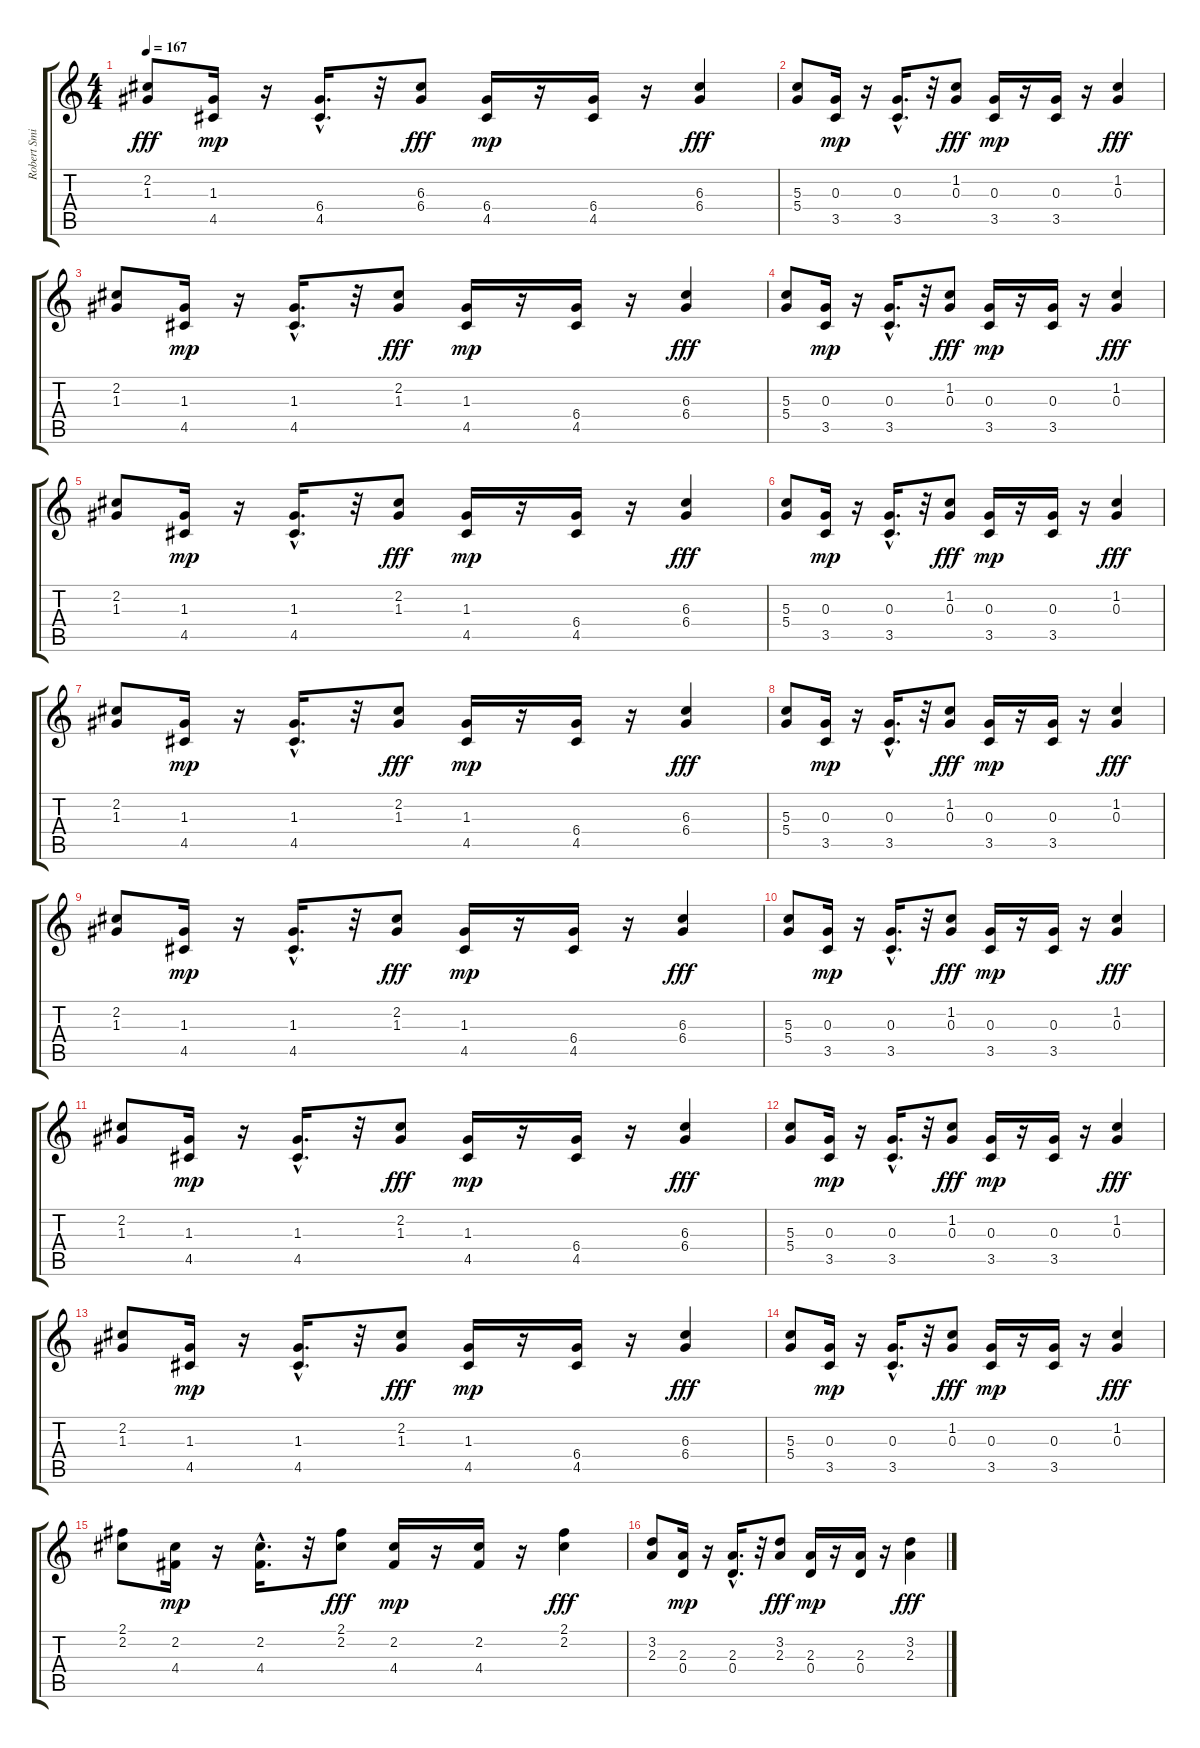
\track ("Robert Smith" "Robert Smi") {instrument electricguitarmuted}
\staff {score tabs}
\tuning (E4 B3 G3 D3 A2 E2) {hide}
\ts (4 4)
\tempo 167
\clef g2
\ks c
(2.2 1.3).8{dy fff instrument electricguitarmuted} (1.3 4.5).16{dy mp} r.16 (6.4{hac} 4.5{hac}).16{d} r.32 (6.3 6.4).8{dy fff} (6.4 4.5).16{dy mp} r.16 (6.4 4.5).16 r.16 (6.3 6.4).4{dy fff} |
(5.3 5.4).8{instrument electricguitarmuted} (0.3 3.5).16{dy mp} r.16 (0.3{hac} 3.5{hac}).16{d} r.32 (1.2 0.3).8{dy fff} (0.3 3.5).16{dy mp} r.16 (0.3 3.5).16 r.16 (1.2 0.3).4{dy fff} |
(2.2 1.3).8{instrument electricguitarmuted} (1.3 4.5).16{dy mp} r.16 (1.3{hac} 4.5{hac}).16{d} r.32 (2.2 1.3).8{dy fff} (1.3 4.5).16{dy mp} r.16 (6.4 4.5).16 r.16 (6.3 6.4).4{dy fff} |
(5.3 5.4).8{instrument electricguitarmuted} (0.3 3.5).16{dy mp} r.16 (0.3{hac} 3.5{hac}).16{d} r.32 (1.2 0.3).8{dy fff} (0.3 3.5).16{dy mp} r.16 (0.3 3.5).16 r.16 (1.2 0.3).4{dy fff} |
(2.2 1.3).8{instrument electricguitarmuted} (1.3 4.5).16{dy mp} r.16 (1.3{hac} 4.5{hac}).16{d} r.32 (2.2 1.3).8{dy fff} (1.3 4.5).16{dy mp} r.16 (6.4 4.5).16 r.16 (6.3 6.4).4{dy fff} |
(5.3 5.4).8{instrument electricguitarmuted} (0.3 3.5).16{dy mp} r.16 (0.3{hac} 3.5{hac}).16{d} r.32 (1.2 0.3).8{dy fff} (0.3 3.5).16{dy mp} r.16 (0.3 3.5).16 r.16 (1.2 0.3).4{dy fff} |
(2.2 1.3).8{instrument electricguitarmuted} (1.3 4.5).16{dy mp} r.16 (1.3{hac} 4.5{hac}).16{d} r.32 (2.2 1.3).8{dy fff} (1.3 4.5).16{dy mp} r.16 (6.4 4.5).16 r.16 (6.3 6.4).4{dy fff} |
(5.3 5.4).8{instrument electricguitarmuted} (0.3 3.5).16{dy mp} r.16 (0.3{hac} 3.5{hac}).16{d} r.32 (1.2 0.3).8{dy fff} (0.3 3.5).16{dy mp} r.16 (0.3 3.5).16 r.16 (1.2 0.3).4{dy fff} |
(2.2 1.3).8{instrument electricguitarmuted} (1.3 4.5).16{dy mp} r.16 (1.3{hac} 4.5{hac}).16{d} r.32 (2.2 1.3).8{dy fff} (1.3 4.5).16{dy mp} r.16 (6.4 4.5).16 r.16 (6.3 6.4).4{dy fff} |
(5.3 5.4).8{instrument electricguitarmuted} (0.3 3.5).16{dy mp} r.16 (0.3{hac} 3.5{hac}).16{d} r.32 (1.2 0.3).8{dy fff} (0.3 3.5).16{dy mp} r.16 (0.3 3.5).16 r.16 (1.2 0.3).4{dy fff} |
(2.2 1.3).8{instrument electricguitarmuted} (1.3 4.5).16{dy mp} r.16 (1.3{hac} 4.5{hac}).16{d} r.32 (2.2 1.3).8{dy fff} (1.3 4.5).16{dy mp} r.16 (6.4 4.5).16 r.16 (6.3 6.4).4{dy fff} |
(5.3 5.4).8{instrument electricguitarmuted} (0.3 3.5).16{dy mp} r.16 (0.3{hac} 3.5{hac}).16{d} r.32 (1.2 0.3).8{dy fff} (0.3 3.5).16{dy mp} r.16 (0.3 3.5).16 r.16 (1.2 0.3).4{dy fff} |
(2.2 1.3).8{instrument electricguitarmuted} (1.3 4.5).16{dy mp} r.16 (1.3{hac} 4.5{hac}).16{d} r.32 (2.2 1.3).8{dy fff} (1.3 4.5).16{dy mp} r.16 (6.4 4.5).16 r.16 (6.3 6.4).4{dy fff} |
(5.3 5.4).8{instrument electricguitarmuted} (0.3 3.5).16{dy mp} r.16 (0.3{hac} 3.5{hac}).16{d} r.32 (1.2 0.3).8{dy fff} (0.3 3.5).16{dy mp} r.16 (0.3 3.5).16 r.16 (1.2 0.3).4{dy fff} |
(2.1 2.2).8{instrument electricguitarmuted} (2.2 4.4).16{dy mp} r.16 (2.2{hac} 4.4{hac}).16{d} r.32 (2.1 2.2).8{dy fff} (2.2 4.4).16{dy mp} r.16 (2.2 4.4).16 r.16 (2.1 2.2).4{dy fff} |
(3.2 2.3).8{instrument electricguitarmuted} (2.3 0.4).16{dy mp} r.16 (2.3{hac} 0.4{hac}).16{d} r.32 (3.2 2.3).8{dy fff} (2.3 0.4).16{dy mp} r.16 (2.3 0.4).16 r.16 (3.2 2.3).4{dy fff}
